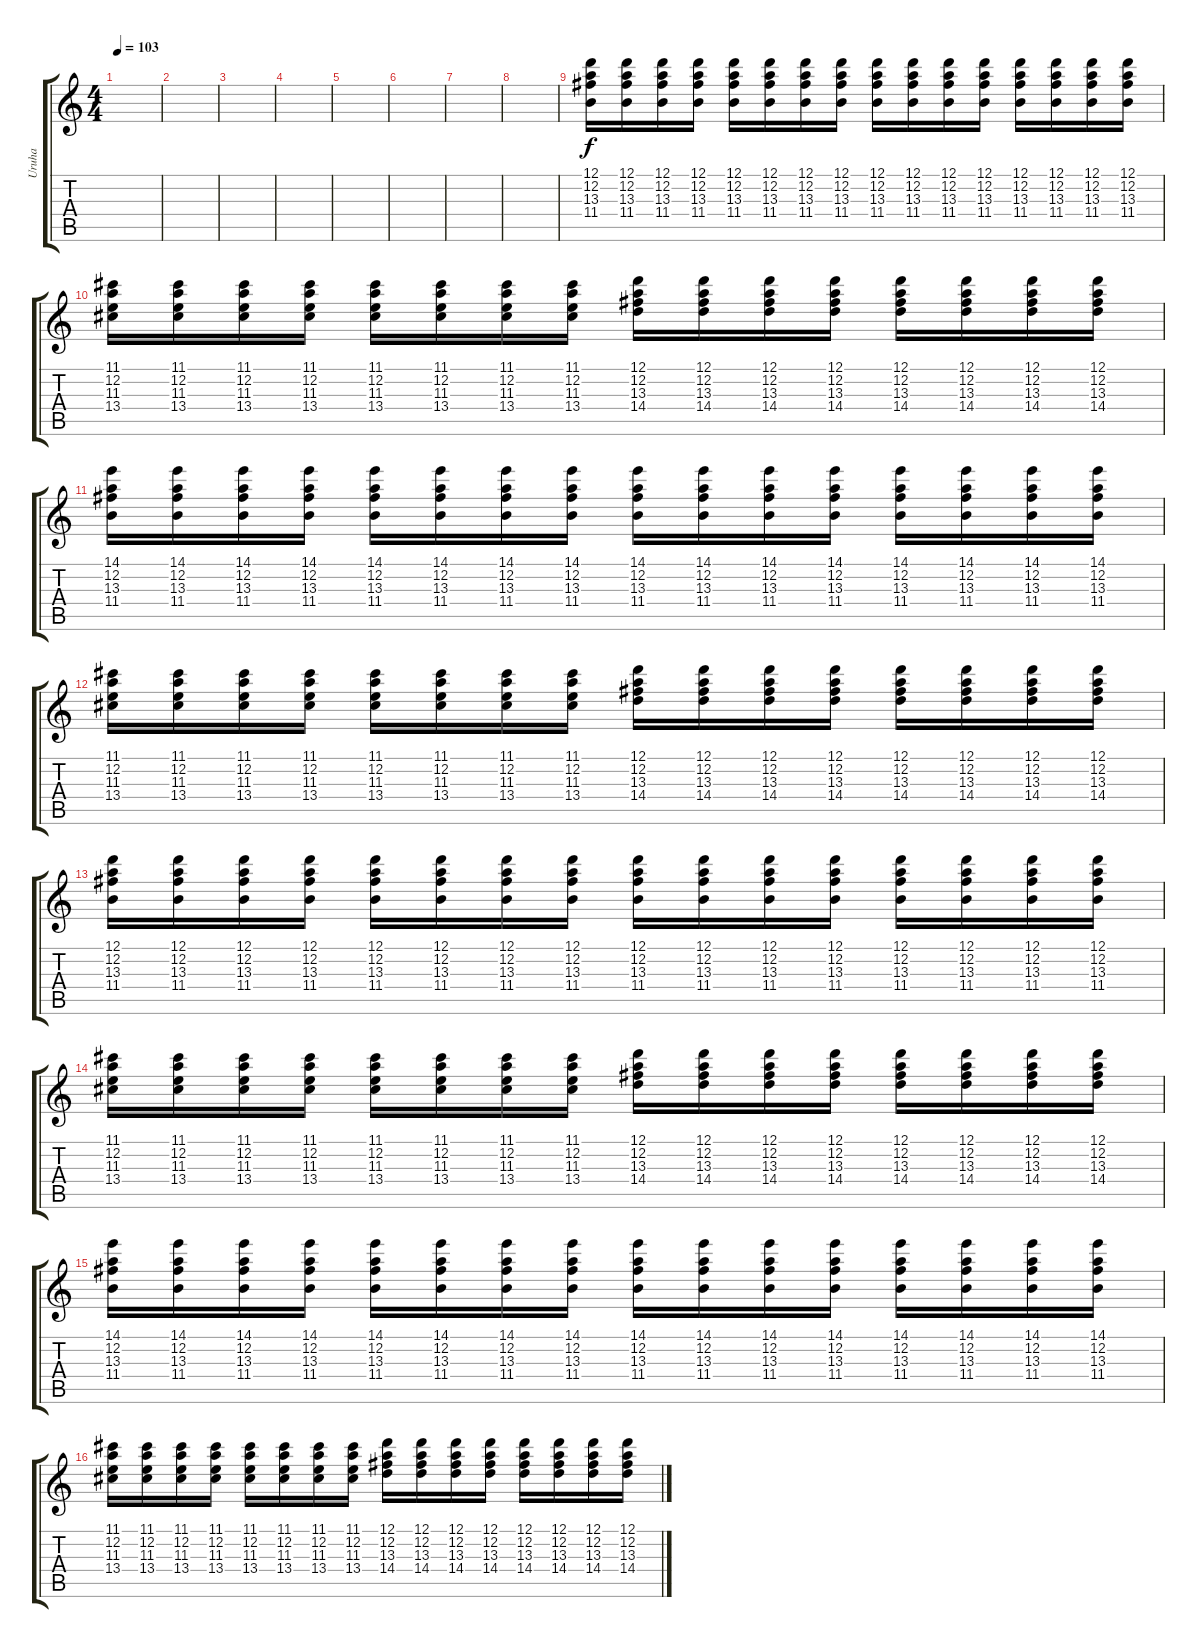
\track ("Uruha" "Uruha") {instrument overdrivenguitar}
\staff {score tabs}
\tuning (D4 A3 F3 C3 G2 D2) {hide}
\ts (4 4)
\tempo 103
\clef g2
\ks c
|
|
|
|
|
|
|
|
(12.1 12.2 13.3 11.4).16 (12.1 12.2 13.3 11.4).16 (12.1 12.2 13.3 11.4).16 (12.1 12.2 13.3 11.4).16 (12.1 12.2 13.3 11.4).16 (12.1 12.2 13.3 11.4).16 (12.1 12.2 13.3 11.4).16 (12.1 12.2 13.3 11.4).16 (12.1 12.2 13.3 11.4).16 (12.1 12.2 13.3 11.4).16 (12.1 12.2 13.3 11.4).16 (12.1 12.2 13.3 11.4).16 (12.1 12.2 13.3 11.4).16 (12.1 12.2 13.3 11.4).16 (12.1 12.2 13.3 11.4).16 (12.1 12.2 13.3 11.4).16 |
(11.1 12.2 11.3 13.4).16 (11.1 12.2 11.3 13.4).16 (11.1 12.2 11.3 13.4).16 (11.1 12.2 11.3 13.4).16 (11.1 12.2 11.3 13.4).16 (11.1 12.2 11.3 13.4).16 (11.1 12.2 11.3 13.4).16 (11.1 12.2 11.3 13.4).16 (12.1 12.2 13.3 14.4).16 (12.1 12.2 13.3 14.4).16 (12.1 12.2 13.3 14.4).16 (12.1 12.2 13.3 14.4).16 (12.1 12.2 13.3 14.4).16 (12.1 12.2 13.3 14.4).16 (12.1 12.2 13.3 14.4).16 (12.1 12.2 13.3 14.4).16 |
(14.1 12.2 13.3 11.4).16 (14.1 12.2 13.3 11.4).16 (14.1 12.2 13.3 11.4).16 (14.1 12.2 13.3 11.4).16 (14.1 12.2 13.3 11.4).16 (14.1 12.2 13.3 11.4).16 (14.1 12.2 13.3 11.4).16 (14.1 12.2 13.3 11.4).16 (14.1 12.2 13.3 11.4).16 (14.1 12.2 13.3 11.4).16 (14.1 12.2 13.3 11.4).16 (14.1 12.2 13.3 11.4).16 (14.1 12.2 13.3 11.4).16 (14.1 12.2 13.3 11.4).16 (14.1 12.2 13.3 11.4).16 (14.1 12.2 13.3 11.4).16 |
(11.1 12.2 11.3 13.4).16 (11.1 12.2 11.3 13.4).16 (11.1 12.2 11.3 13.4).16 (11.1 12.2 11.3 13.4).16 (11.1 12.2 11.3 13.4).16 (11.1 12.2 11.3 13.4).16 (11.1 12.2 11.3 13.4).16 (11.1 12.2 11.3 13.4).16 (12.1 12.2 13.3 14.4).16 (12.1 12.2 13.3 14.4).16 (12.1 12.2 13.3 14.4).16 (12.1 12.2 13.3 14.4).16 (12.1 12.2 13.3 14.4).16 (12.1 12.2 13.3 14.4).16 (12.1 12.2 13.3 14.4).16 (12.1 12.2 13.3 14.4).16 |
(12.1 12.2 13.3 11.4).16 (12.1 12.2 13.3 11.4).16 (12.1 12.2 13.3 11.4).16 (12.1 12.2 13.3 11.4).16 (12.1 12.2 13.3 11.4).16 (12.1 12.2 13.3 11.4).16 (12.1 12.2 13.3 11.4).16 (12.1 12.2 13.3 11.4).16 (12.1 12.2 13.3 11.4).16 (12.1 12.2 13.3 11.4).16 (12.1 12.2 13.3 11.4).16 (12.1 12.2 13.3 11.4).16 (12.1 12.2 13.3 11.4).16 (12.1 12.2 13.3 11.4).16 (12.1 12.2 13.3 11.4).16 (12.1 12.2 13.3 11.4).16 |
(11.1 12.2 11.3 13.4).16 (11.1 12.2 11.3 13.4).16 (11.1 12.2 11.3 13.4).16 (11.1 12.2 11.3 13.4).16 (11.1 12.2 11.3 13.4).16 (11.1 12.2 11.3 13.4).16 (11.1 12.2 11.3 13.4).16 (11.1 12.2 11.3 13.4).16 (12.1 12.2 13.3 14.4).16 (12.1 12.2 13.3 14.4).16 (12.1 12.2 13.3 14.4).16 (12.1 12.2 13.3 14.4).16 (12.1 12.2 13.3 14.4).16 (12.1 12.2 13.3 14.4).16 (12.1 12.2 13.3 14.4).16 (12.1 12.2 13.3 14.4).16 |
(14.1 12.2 13.3 11.4).16 (14.1 12.2 13.3 11.4).16 (14.1 12.2 13.3 11.4).16 (14.1 12.2 13.3 11.4).16 (14.1 12.2 13.3 11.4).16 (14.1 12.2 13.3 11.4).16 (14.1 12.2 13.3 11.4).16 (14.1 12.2 13.3 11.4).16 (14.1 12.2 13.3 11.4).16 (14.1 12.2 13.3 11.4).16 (14.1 12.2 13.3 11.4).16 (14.1 12.2 13.3 11.4).16 (14.1 12.2 13.3 11.4).16 (14.1 12.2 13.3 11.4).16 (14.1 12.2 13.3 11.4).16 (14.1 12.2 13.3 11.4).16 |
(11.1 12.2 11.3 13.4).16 (11.1 12.2 11.3 13.4).16 (11.1 12.2 11.3 13.4).16 (11.1 12.2 11.3 13.4).16 (11.1 12.2 11.3 13.4).16 (11.1 12.2 11.3 13.4).16 (11.1 12.2 11.3 13.4).16 (11.1 12.2 11.3 13.4).16 (12.1 12.2 13.3 14.4).16 (12.1 12.2 13.3 14.4).16 (12.1 12.2 13.3 14.4).16 (12.1 12.2 13.3 14.4).16 (12.1 12.2 13.3 14.4).16 (12.1 12.2 13.3 14.4).16 (12.1 12.2 13.3 14.4).16 (12.1 12.2 13.3 14.4).16
